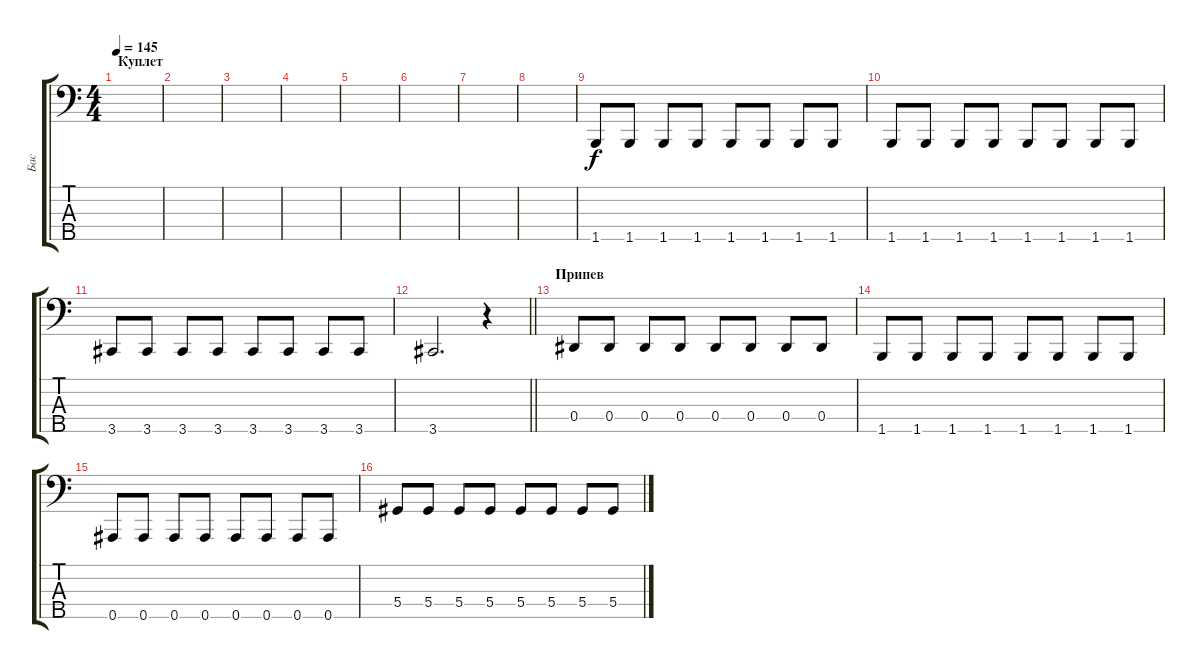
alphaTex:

\track ("Бас" "Бас") {instrument electricbasspick}
\staff {score tabs}
\tuning (Gb2 Db2 Ab1 Eb1 Bb0) {hide}
\ts (4 4)
\section ("" "Куплет")
\tempo 145
\clef f4
\ks c
|
|
|
|
|
|
|
|
1.5.8 1.5.8 1.5.8 1.5.8 1.5.8 1.5.8 1.5.8 1.5.8 |
1.5.8 1.5.8 1.5.8 1.5.8 1.5.8 1.5.8 1.5.8 1.5.8 |
3.5.8 3.5.8 3.5.8 3.5.8 3.5.8 3.5.8 3.5.8 3.5.8 |
\barLineRight lightlight
3.5.2{d} r.4 |
\section ("" "Припев")
0.4.8 0.4.8 0.4.8 0.4.8 0.4.8 0.4.8 0.4.8 0.4.8 |
1.5.8 1.5.8 1.5.8 1.5.8 1.5.8 1.5.8 1.5.8 1.5.8 |
0.5.8 0.5.8 0.5.8 0.5.8 0.5.8 0.5.8 0.5.8 0.5.8 |
5.4.8 5.4.8 5.4.8 5.4.8 5.4.8 5.4.8 5.4.8 5.4.8
